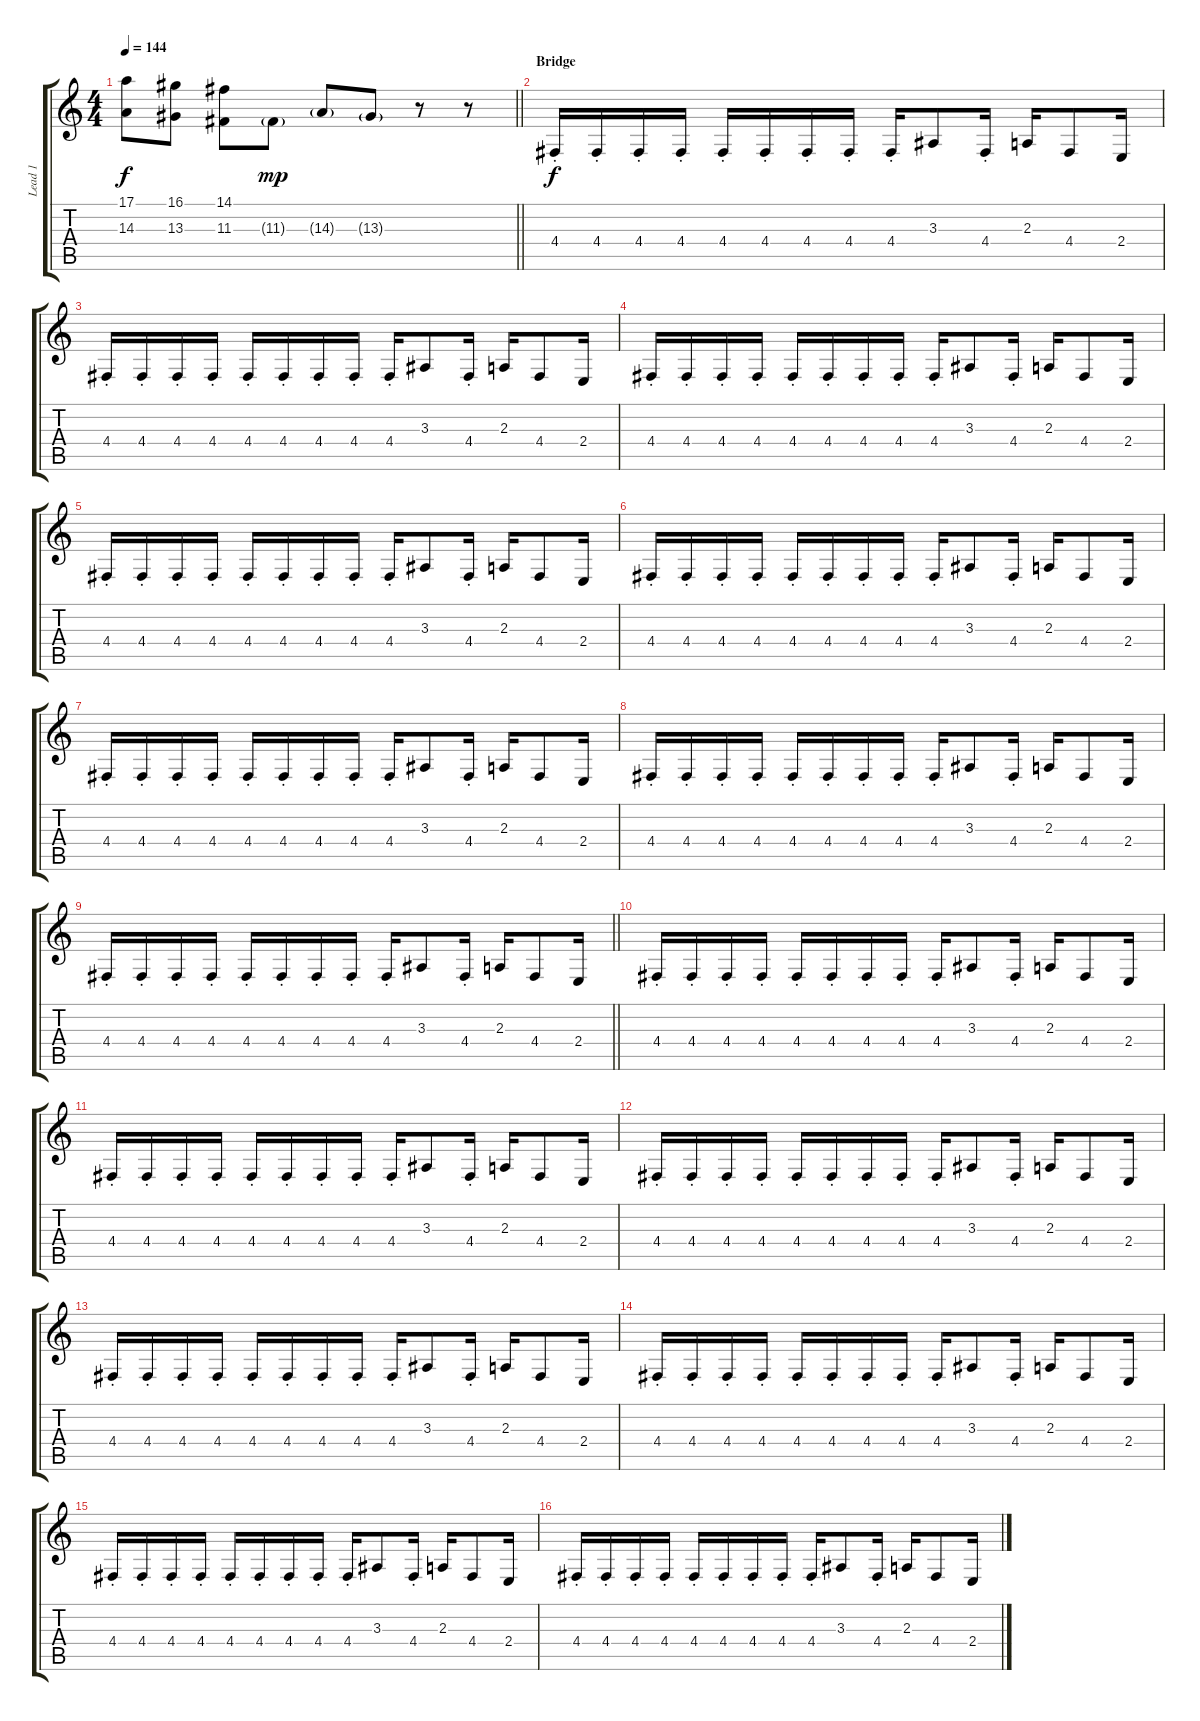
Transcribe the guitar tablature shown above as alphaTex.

\track ("Lead 1" "Lead 1") {instrument lead2sawtooth}
\staff {score tabs}
\tuning (E4 B3 G3 D3 A2 E2) {hide}
\ts (4 4)
\tempo 144
\clef g2
\barLineRight lightlight
\ks c
(17.1 14.3).8{dy f} (16.1 13.3).8 (14.1 11.3).8 11.3{g}.8{dy mp} 14.3{g}.8 13.3{g}.8 r.8 r.8 |
\section ("" "Bridge")
4.4{st}.16{dy f} 4.4{st}.16 4.4{st}.16 4.4{st}.16 4.4{st}.16 4.4{st}.16 4.4{st}.16 4.4{st}.16 4.4{st}.16 3.3.8 4.4{st}.16 2.3.16 4.4.8 2.4.16 |
4.4{st}.16 4.4{st}.16 4.4{st}.16 4.4{st}.16 4.4{st}.16 4.4{st}.16 4.4{st}.16 4.4{st}.16 4.4{st}.16 3.3.8 4.4{st}.16 2.3.16 4.4.8 2.4.16 |
4.4{st}.16 4.4{st}.16 4.4{st}.16 4.4{st}.16 4.4{st}.16 4.4{st}.16 4.4{st}.16 4.4{st}.16 4.4{st}.16 3.3.8 4.4{st}.16 2.3.16 4.4.8 2.4.16 |
4.4{st}.16 4.4{st}.16 4.4{st}.16 4.4{st}.16 4.4{st}.16 4.4{st}.16 4.4{st}.16 4.4{st}.16 4.4{st}.16 3.3.8 4.4{st}.16 2.3.16 4.4.8 2.4.16 |
4.4{st}.16 4.4{st}.16 4.4{st}.16 4.4{st}.16 4.4{st}.16 4.4{st}.16 4.4{st}.16 4.4{st}.16 4.4{st}.16 3.3.8 4.4{st}.16 2.3.16 4.4.8 2.4.16 |
4.4{st}.16 4.4{st}.16 4.4{st}.16 4.4{st}.16 4.4{st}.16 4.4{st}.16 4.4{st}.16 4.4{st}.16 4.4{st}.16 3.3.8 4.4{st}.16 2.3.16 4.4.8 2.4.16 |
4.4{st}.16 4.4{st}.16 4.4{st}.16 4.4{st}.16 4.4{st}.16 4.4{st}.16 4.4{st}.16 4.4{st}.16 4.4{st}.16 3.3.8 4.4{st}.16 2.3.16 4.4.8 2.4.16 |
\barLineRight lightlight
4.4{st}.16 4.4{st}.16 4.4{st}.16 4.4{st}.16 4.4{st}.16 4.4{st}.16 4.4{st}.16 4.4{st}.16 4.4{st}.16 3.3.8 4.4{st}.16 2.3.16 4.4.8 2.4.16 |
4.4{st}.16 4.4{st}.16 4.4{st}.16 4.4{st}.16 4.4{st}.16 4.4{st}.16 4.4{st}.16 4.4{st}.16 4.4{st}.16 3.3.8 4.4{st}.16 2.3.16 4.4.8 2.4.16 |
4.4{st}.16 4.4{st}.16 4.4{st}.16 4.4{st}.16 4.4{st}.16 4.4{st}.16 4.4{st}.16 4.4{st}.16 4.4{st}.16 3.3.8 4.4{st}.16 2.3.16 4.4.8 2.4.16 |
4.4{st}.16 4.4{st}.16 4.4{st}.16 4.4{st}.16 4.4{st}.16 4.4{st}.16 4.4{st}.16 4.4{st}.16 4.4{st}.16 3.3.8 4.4{st}.16 2.3.16 4.4.8 2.4.16 |
4.4{st}.16 4.4{st}.16 4.4{st}.16 4.4{st}.16 4.4{st}.16 4.4{st}.16 4.4{st}.16 4.4{st}.16 4.4{st}.16 3.3.8 4.4{st}.16 2.3.16 4.4.8 2.4.16 |
4.4{st}.16 4.4{st}.16 4.4{st}.16 4.4{st}.16 4.4{st}.16 4.4{st}.16 4.4{st}.16 4.4{st}.16 4.4{st}.16 3.3.8 4.4{st}.16 2.3.16 4.4.8 2.4.16 |
4.4{st}.16 4.4{st}.16 4.4{st}.16 4.4{st}.16 4.4{st}.16 4.4{st}.16 4.4{st}.16 4.4{st}.16 4.4{st}.16 3.3.8 4.4{st}.16 2.3.16 4.4.8 2.4.16 |
4.4{st}.16 4.4{st}.16 4.4{st}.16 4.4{st}.16 4.4{st}.16 4.4{st}.16 4.4{st}.16 4.4{st}.16 4.4{st}.16 3.3.8 4.4{st}.16 2.3.16 4.4.8 2.4.16
